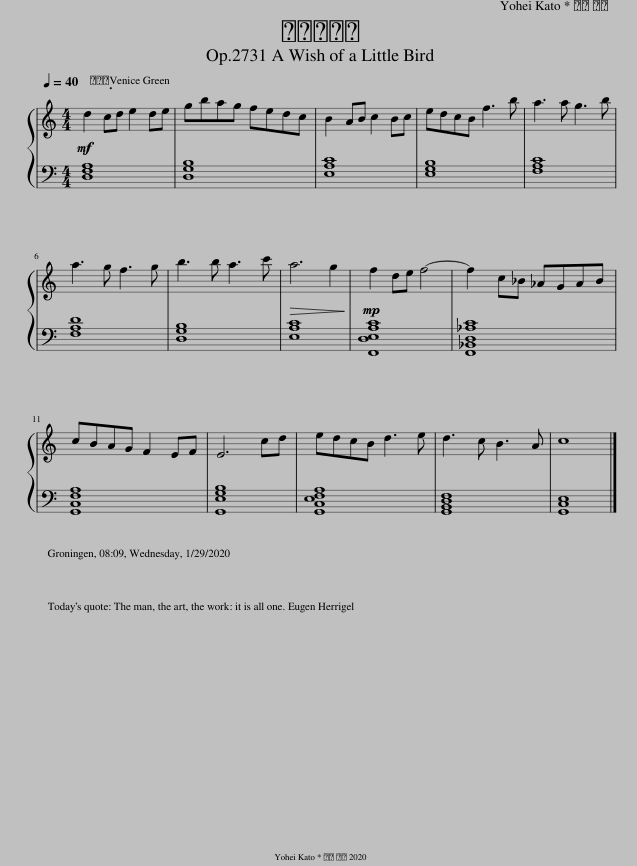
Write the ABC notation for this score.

X:1
%%score { 1 | 2 }
L:1/8
Q:1/4=40
M:4/4
I:linebreak $
K:C
V:1 treble
V:2 bass
V:1
!mf! d2 cd e2 de | gbag fedc | B2 AB c2 Bc | edcB f3 b | a3 a g3 b |$ %5
 a3 g f3 g | b3 b a3 c' |!>(! a6 g2!>)! |!mp! f2 de f4- | f2 c_B _AGAB |$ %10
 cBAG F2 EF | E6 cd | edcB d3 e | d3 c B3 A | c8 |] %15
V:2
 [D,F,A,]8 | [D,G,B,]8 | [E,A,C]8 | [E,G,B,]8 | [F,A,C]8 |$ %5
 [F,A,D]8 | [D,G,B,]8 | [E,A,C]8 | [F,,D,E,A,C]8 | [F,,_B,,D,_A,C]8 |$ %10
 [G,,C,F,A,]8 | [G,,E,G,B,]8 | [G,,C,E,F,A,]8 | [G,,B,,D,F,]8 | [G,,C,E,]8 |] %15
